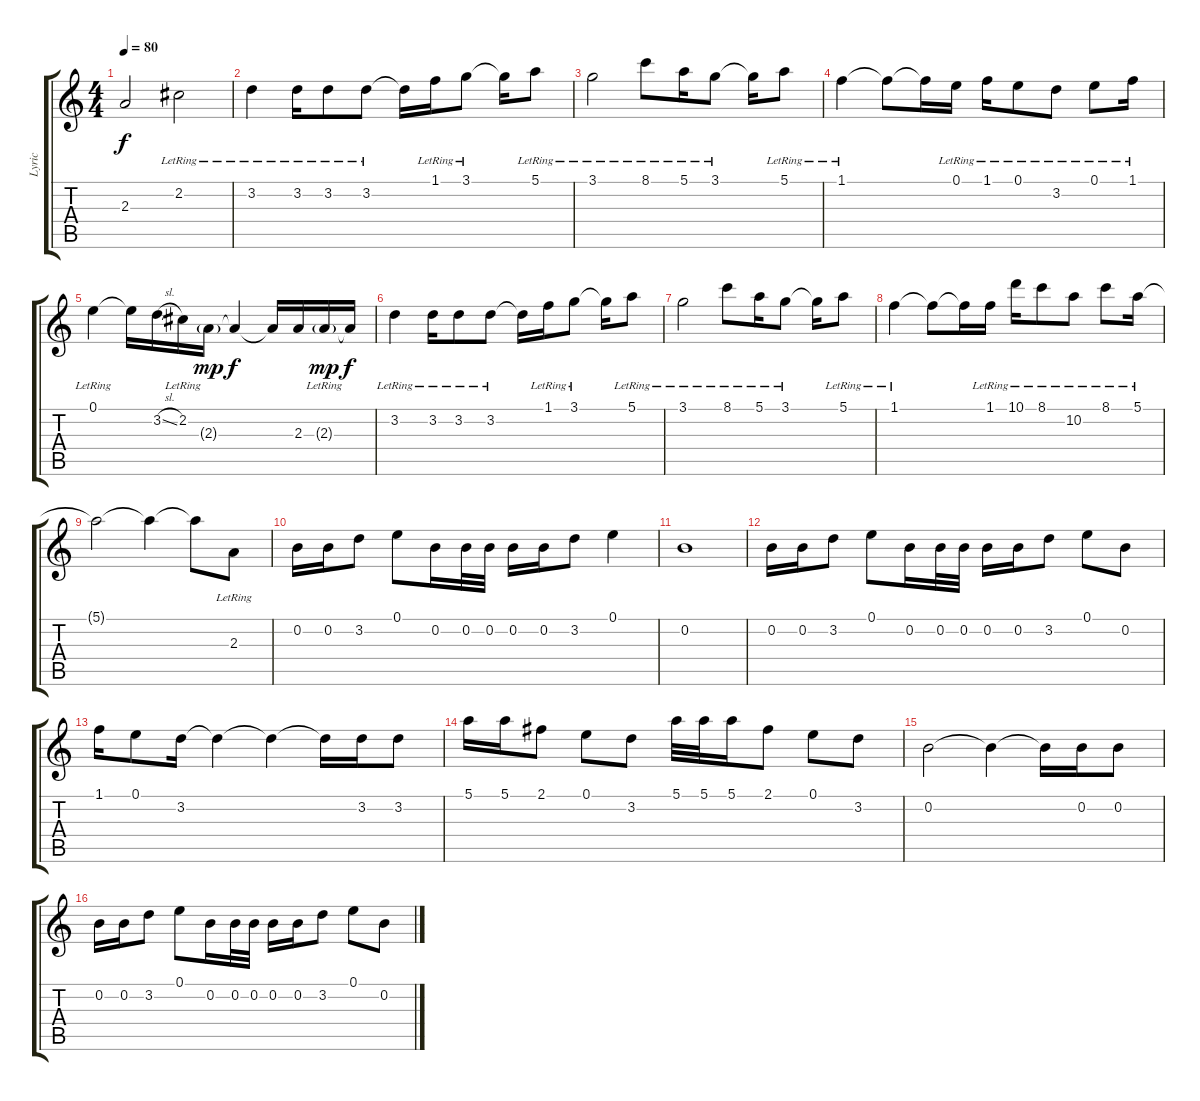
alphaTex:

\track ("Lyric" "Lyric") {instrument banjo}
\staff {score tabs}
\tuning (E4 B3 G3 D3 A2 E2) {hide}
\displaytranspose 12
\ts (4 4)
\tempo 80
\clef g2
\ks c
2.3.2{dy f} 2.2{lr}.2 |
3.2{lr}.4 3.2{lr}.16 3.2{lr}.8 3.2{lr}.8 3.2{t}.16 1.1{lr}.16 3.1{lr}.8 3.1{t}.16 5.1{lr}.8 |
3.1{lr}.2 8.1{lr}.8 5.1{lr}.16 3.1{lr}.8 3.1{t}.16 5.1{lr}.8 |
1.1{lr}.4 1.1{t}.8 1.1{t}.16 0.1{lr}.16 1.1{lr}.16 0.1{lr}.8 3.2{lr}.8 0.1{lr}.8 1.1{lr}.16 |
0.1{lr}.4 0.1{t}.16 3.2{sl}.16 2.2{lr}.16 2.3{g lr}.16{dy mp} 2.3{t}.4{dy f} 2.3{t}.16 2.3.16 2.3{g lr}.16{dy mp} 2.3{t}.16{dy f} |
3.2{lr}.4 3.2{lr}.16 3.2{lr}.8 3.2{lr}.8 3.2{t}.16 1.1{lr}.16 3.1{lr}.8 3.1{t}.16 5.1{lr}.8 |
3.1{lr}.2 8.1{lr}.8 5.1{lr}.16 3.1{lr}.8 3.1{t}.16 5.1{lr}.8 |
1.1{lr}.4 1.1{t}.8 1.1{t}.16 1.1{lr}.16 10.1{lr}.16 8.1{lr}.8 10.2{lr}.8 8.1{lr}.8 5.1{lr}.16 |
5.1{t}.2 5.1{t}.4 5.1{t}.8 2.3{lr}.8 |
0.2.16 0.2.16 3.2.8 0.1.8 0.2.16 0.2.32 0.2.32 0.2.16 0.2.16 3.2.8 0.1.4 |
0.2.1 |
0.2.16 0.2.16 3.2.8 0.1.8 0.2.16 0.2.32 0.2.32 0.2.16 0.2.16 3.2.8 0.1.8 0.2.8 |
1.1.16 0.1.8 3.2.16 3.2{t}.4 3.2{t}.4 3.2{t}.16 3.2.16 3.2.8 |
5.1.16 5.1.16 2.1.8 0.1.8 3.2.8 5.1.32 5.1.32 5.1.16 2.1.8 0.1.8 3.2.8 |
0.2.2 0.2{t}.4 0.2{t}.16 0.2.16 0.2.8 |
0.2.16 0.2.16 3.2.8 0.1.8 0.2.16 0.2.32 0.2.32 0.2.16 0.2.16 3.2.8 0.1.8 0.2.8
